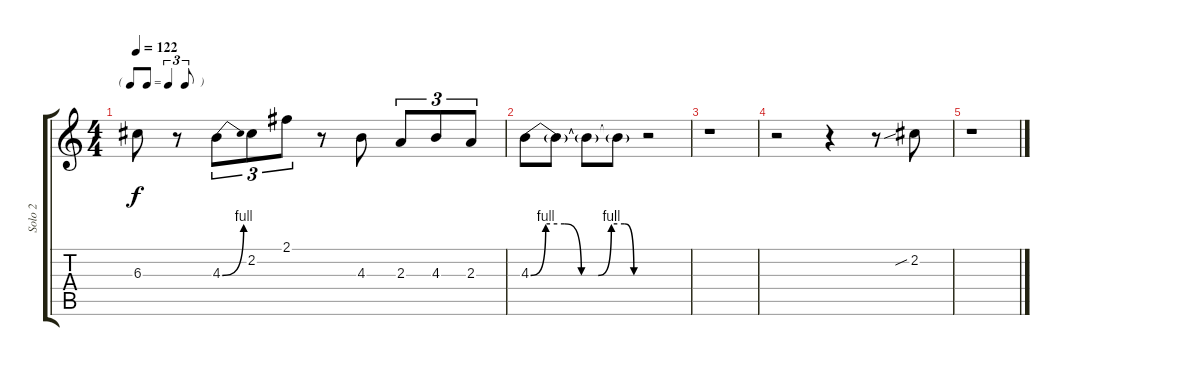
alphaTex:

\track ("Solo 2" "Solo 2") {instrument acousticguitarsteel}
\staff {score tabs}
\tuning (E4 B3 G3 D3 A2 E2) {hide}
\ts (4 4)
\tf triplet8th
\tempo 122
\clef g2
\ks c
6.3{t}.8{dy f} r.8 4.3{be (bend 0 0 60 4)}.8{tu (3 2)} 2.2.8{tu (3 2)} 2.1.8{tu (3 2)} r.8 4.3.8 2.3.8{tu (3 2)} 4.3.8{tu (3 2)} 2.3.8{tu (3 2)} |
4.3{be (custom 0 0 8 4 18 4 27 0 36 0 43 4 50 4 55 0 60 0)}.8 4.3{t}.8 4.3{t}.8 4.3{t}.8 r.2 |
r.1 |
r.2 r.4 r.8 2.2{sib}.8 |
r.1
